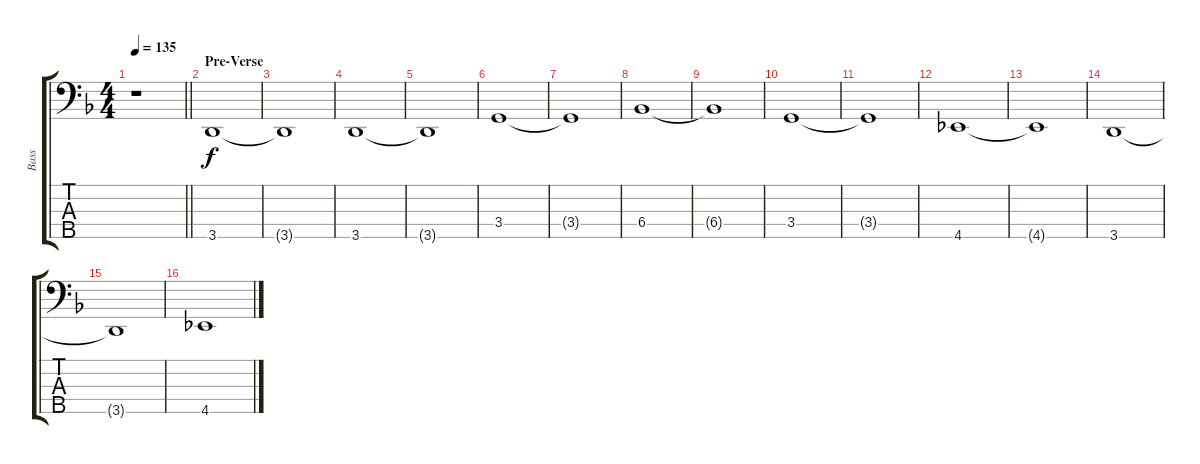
\track ("Bass" "Bass") {instrument electricbassfinger}
\staff {score tabs}
\tuning (G2 D2 A1 E1 B0) {hide}
\ts (4 4)
\tempo 135
\clef f4
\barLineRight lightlight
\ks f
r.1{dy f} |
\section ("" "Pre-Verse")
3.5.1 |
3.5{t}.1 |
3.5.1 |
3.5{t}.1 |
3.4.1 |
3.4{t}.1 |
6.4.1 |
6.4{t}.1 |
3.4.1 |
3.4{t}.1 |
4.5.1 |
4.5{t}.1 |
3.5.1 |
3.5{t}.1 |
4.5.1
